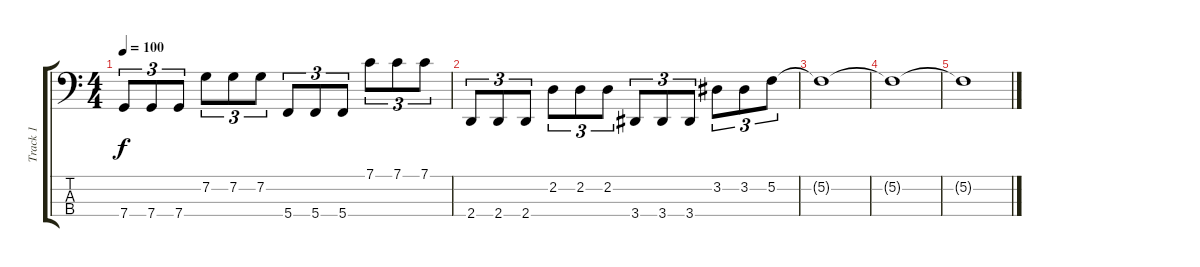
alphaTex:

\track ("Track 1" "Track 1") {instrument electricbassfinger}
\staff {score tabs}
\tuning (F2 C2 G1 C1) {hide}
\ts (4 4)
\tempo 100
\clef f4
\ks c
7.4.8{tu (3 2) dy f} 7.4.8{tu (3 2)} 7.4.8{tu (3 2)} 7.2.8{tu (3 2)} 7.2.8{tu (3 2)} 7.2.8{tu (3 2)} 5.4.8{tu (3 2)} 5.4.8{tu (3 2)} 5.4.8{tu (3 2)} 7.1.8{tu (3 2)} 7.1.8{tu (3 2)} 7.1.8{tu (3 2)} |
2.4.8{tu (3 2)} 2.4.8{tu (3 2)} 2.4.8{tu (3 2)} 2.2.8{tu (3 2)} 2.2.8{tu (3 2)} 2.2.8{tu (3 2)} 3.4.8{tu (3 2)} 3.4.8{tu (3 2)} 3.4.8{tu (3 2)} 3.2.8{tu (3 2)} 3.2.8{tu (3 2)} 5.2.8{tu (3 2)} |
5.2{t}.1 |
5.2{t}.1 |
5.2{t}.1
